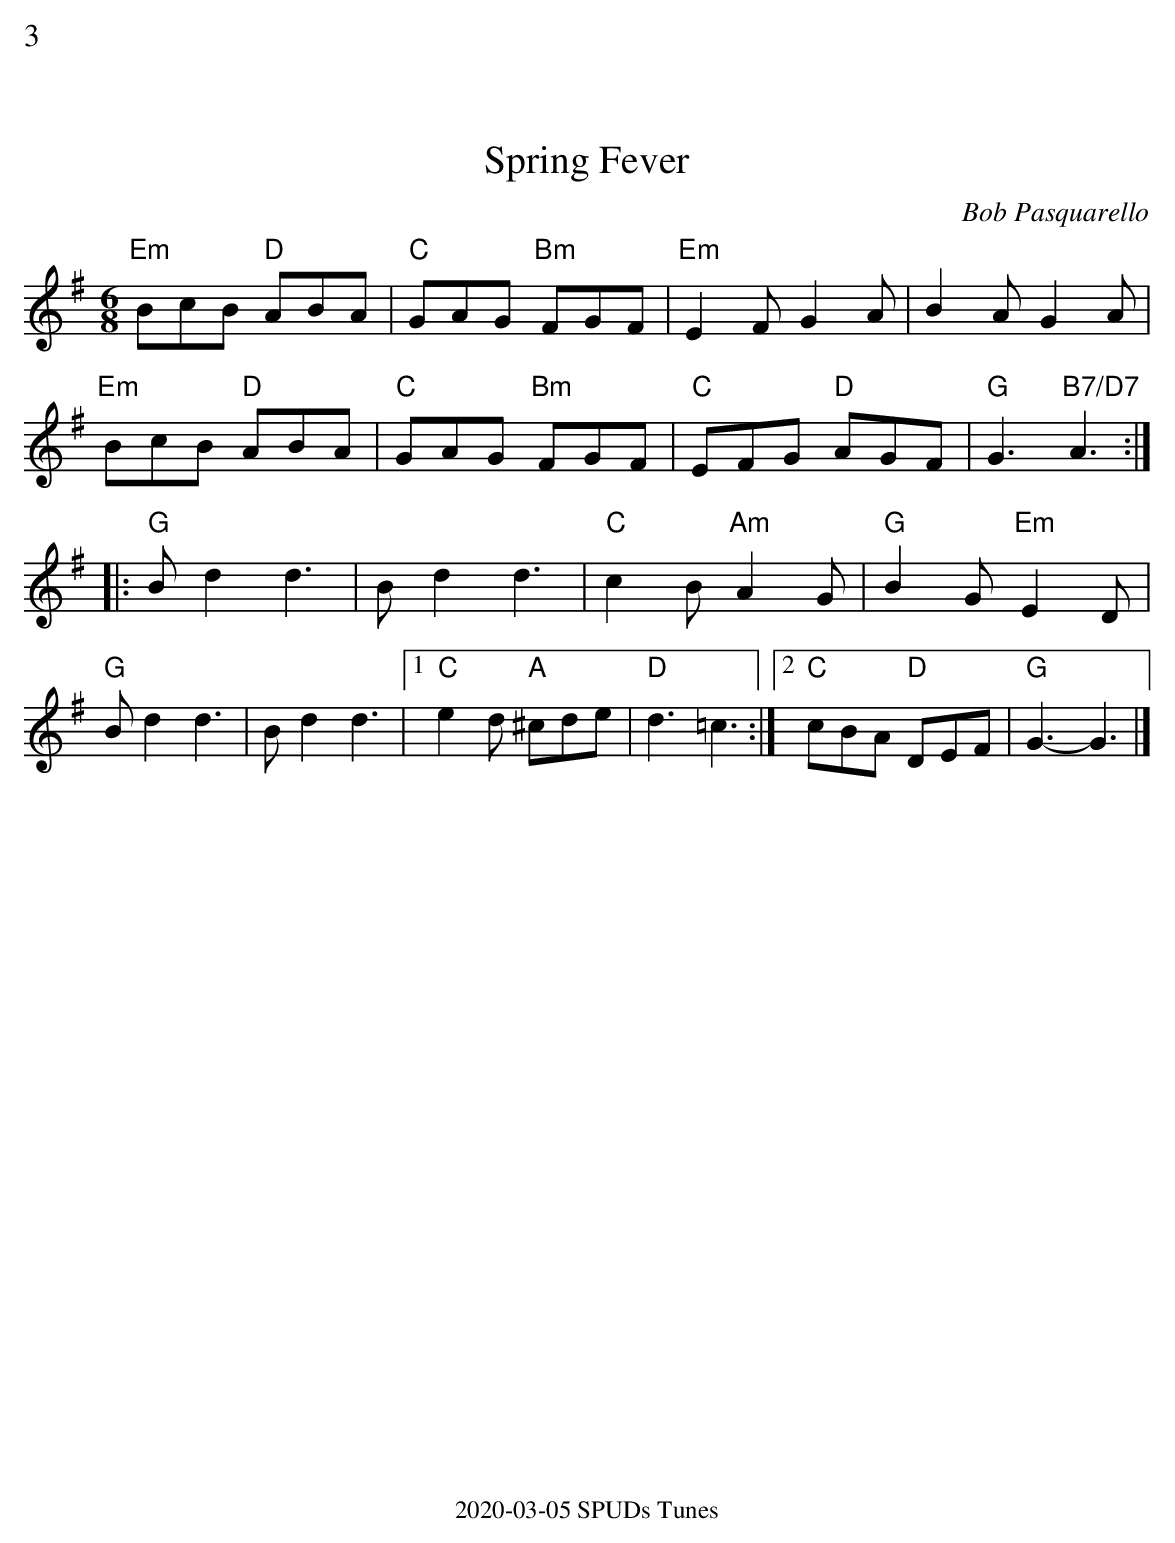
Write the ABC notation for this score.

X:1
%%text 3
T:Spring Fever
C:Bob Pasquarello
M:6/8
K:Em
"Em"BcB "D"ABA|"C"GAG "Bm"FGF|"Em"E2FG2A|B2AG2A|
"Em"BcB "D"ABA|"C"GAG "Bm"FGF|"C"EFG "D"AGF|"G"G3"B7/D7"A3:|
|:"G"Bd2d3|Bd2d3|"C"c2B "Am"A2G|"G"B2G "Em"E2 D|
"G"Bd2d3|Bd2d3|1"C"e2d "A"^cde|"D"d3 =c3:|2"C"cBA"D" DEF|"G" G3-G3|]
